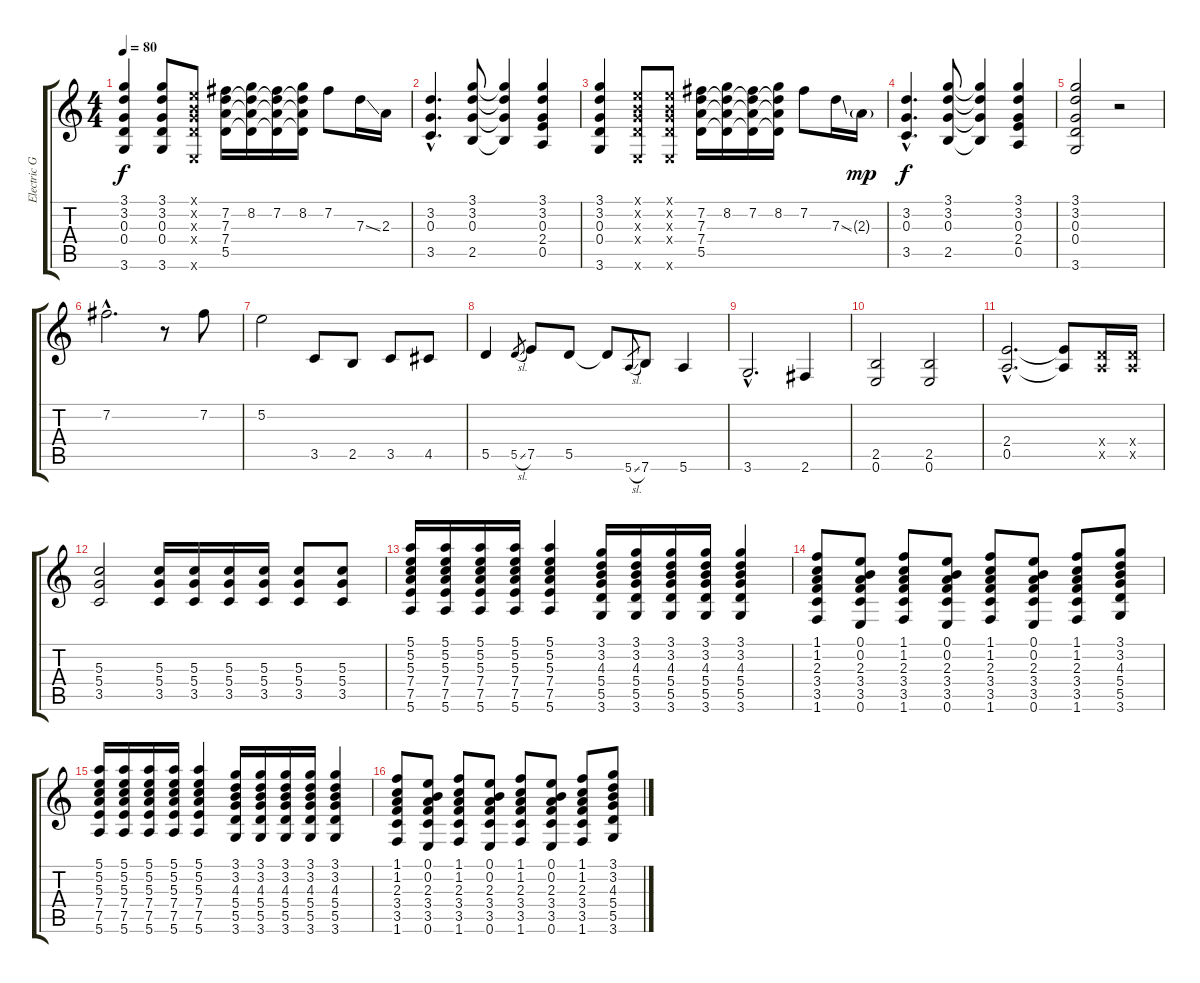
\track ("Electric Guitar 1 (Mick Ronson)" "Electric G") {instrument distortionguitar}
\staff {score tabs}
\tuning (E4 B3 G3 D3 A2 E2) {hide}
\ts (4 4)
\tempo 80
\clef g2
\ks c
(3.1 3.2 0.3 0.4 3.6).4{dy f} (3.1 3.2 0.3 0.4 3.6).8 (0.1{x} 0.2{x} 0.3{x} 0.4{x} 0.6{x}).8 (7.2 7.3 7.4 5.5).16 (8.2 7.3{t} 7.4{t} 5.5{t}).16 (7.2 7.3{t} 7.4{t} 5.5{t}).16 (8.2 7.3{t} 7.4{t} 5.5{t}).16 7.2.8 7.3{ss}.16 2.3.16 |
(3.2{hac} 0.3{hac} 3.5{hac}).4{d} (3.1 3.2 0.3 2.5).8 (3.1{t} 3.2{t} 0.3{t} 2.5{t}).4 (3.1 3.2 0.3 2.4 0.5).4 |
(3.1 3.2 0.3 0.4 3.6).4 (0.1{x} 0.2{x} 0.3{x} 0.4{x} 0.6{x}).8 (0.1{x} 0.2{x} 0.3{x} 0.4{x} 0.6{x}).8 (7.2 7.3 7.4 5.5).16 (8.2 7.3{t} 7.4{t} 5.5{t}).16 (7.2 7.3{t} 7.4{t} 5.5{t}).16 (8.2 7.3{t} 7.4{t} 5.5{t}).16 7.2.8 7.3{ss}.16 2.3{g}.16{dy mp} |
(3.2{hac} 0.3{hac} 3.5{hac}).4{d dy f} (3.1 3.2 0.3 2.5).8 (3.1{t} 3.2{t} 0.3{t} 2.5{t}).4 (3.1 3.2 0.3 2.4 0.5).4 |
(3.1 3.2 0.3 0.4 3.6).2 r.2 |
7.2{hac}.2{d} r.8 7.2.8 |
5.2.2 3.5.8 2.5.8 3.5.8 4.5.8 |
5.5.4 5.5{sl}.8{gr} 7.5.8 5.5.8 5.5{t}.8 5.6{sl}.8{gr} 7.6.8 5.6.4 |
3.6{hac}.2{d} 2.6.4 |
(2.5 0.6).2 (2.5 0.6).2 |
(2.4{hac} 0.5{hac}).2{d} (2.4{t} 0.5{t}).8 (0.4{x} 0.5{x}).16 (0.4{x} 0.5{x}).16 |
(5.3 5.4 3.5).2 (5.3 5.4 3.5).16 (5.3 5.4 3.5).16 (5.3 5.4 3.5).16 (5.3 5.4 3.5).16 (5.3 5.4 3.5).8 (5.3 5.4 3.5).8 |
(5.1 5.2 5.3 7.4 7.5 5.6).16 (5.1 5.2 5.3 7.4 7.5 5.6).16 (5.1 5.2 5.3 7.4 7.5 5.6).16 (5.1 5.2 5.3 7.4 7.5 5.6).16 (5.1 5.2 5.3 7.4 7.5 5.6).4 (3.1 3.2 4.3 5.4 5.5 3.6).16 (3.1 3.2 4.3 5.4 5.5 3.6).16 (3.1 3.2 4.3 5.4 5.5 3.6).16 (3.1 3.2 4.3 5.4 5.5 3.6).16 (3.1 3.2 4.3 5.4 5.5 3.6).4 |
(1.1 1.2 2.3 3.4 3.5 1.6).8 (0.1 0.2 2.3 3.4 3.5 0.6).8 (1.1 1.2 2.3 3.4 3.5 1.6).8 (0.1 0.2 2.3 3.4 3.5 0.6).8 (1.1 1.2 2.3 3.4 3.5 1.6).8 (0.1 0.2 2.3 3.4 3.5 0.6).8 (1.1 1.2 2.3 3.4 3.5 1.6).8 (3.1 3.2 4.3 5.4 5.5 3.6).8 |
(5.1 5.2 5.3 7.4 7.5 5.6).16 (5.1 5.2 5.3 7.4 7.5 5.6).16 (5.1 5.2 5.3 7.4 7.5 5.6).16 (5.1 5.2 5.3 7.4 7.5 5.6).16 (5.1 5.2 5.3 7.4 7.5 5.6).4 (3.1 3.2 4.3 5.4 5.5 3.6).16 (3.1 3.2 4.3 5.4 5.5 3.6).16 (3.1 3.2 4.3 5.4 5.5 3.6).16 (3.1 3.2 4.3 5.4 5.5 3.6).16 (3.1 3.2 4.3 5.4 5.5 3.6).4 |
(1.1 1.2 2.3 3.4 3.5 1.6).8 (0.1 0.2 2.3 3.4 3.5 0.6).8 (1.1 1.2 2.3 3.4 3.5 1.6).8 (0.1 0.2 2.3 3.4 3.5 0.6).8 (1.1 1.2 2.3 3.4 3.5 1.6).8 (0.1 0.2 2.3 3.4 3.5 0.6).8 (1.1 1.2 2.3 3.4 3.5 1.6).8 (3.1 3.2 4.3 5.4 5.5 3.6).8
